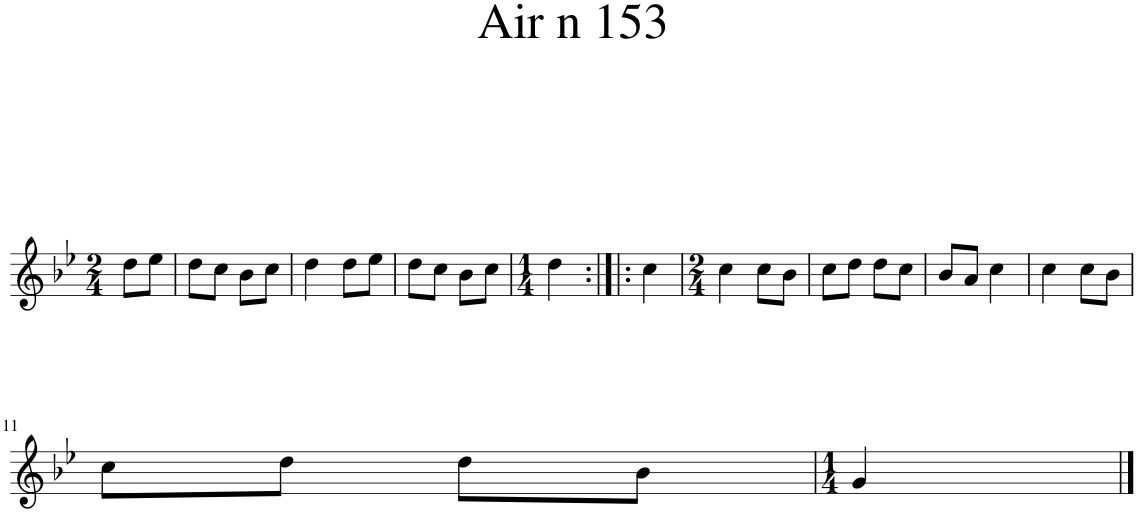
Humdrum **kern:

**kern
*part1
*staff1
*I"Piano
*I'Pno.
*clefG2
*k[b-e-]
*M2/4
=1
8dd\L
8ee-\J
=2
8dd\L
8cc\J
8b-\L
8cc\J
=3
4dd\
8dd\L
8ee-\J
=4
8dd\L
8cc\J
8b-\L
8cc\J
=5
*M1/4
4dd\
=6:|!|:
4cc\
=7
*M2/4
4cc\
8cc\L
8b-\J
=8
8cc\L
8dd\J
8dd\L
8cc\J
=9
8b-/L
8a/J
4cc\
=10
4cc\
8cc\L
8b-\J
!!LO:LB:g=z
=11
8cc\L
8dd\J
8dd\L
8b-\J
=12
*M1/4
4g/
==
*-
